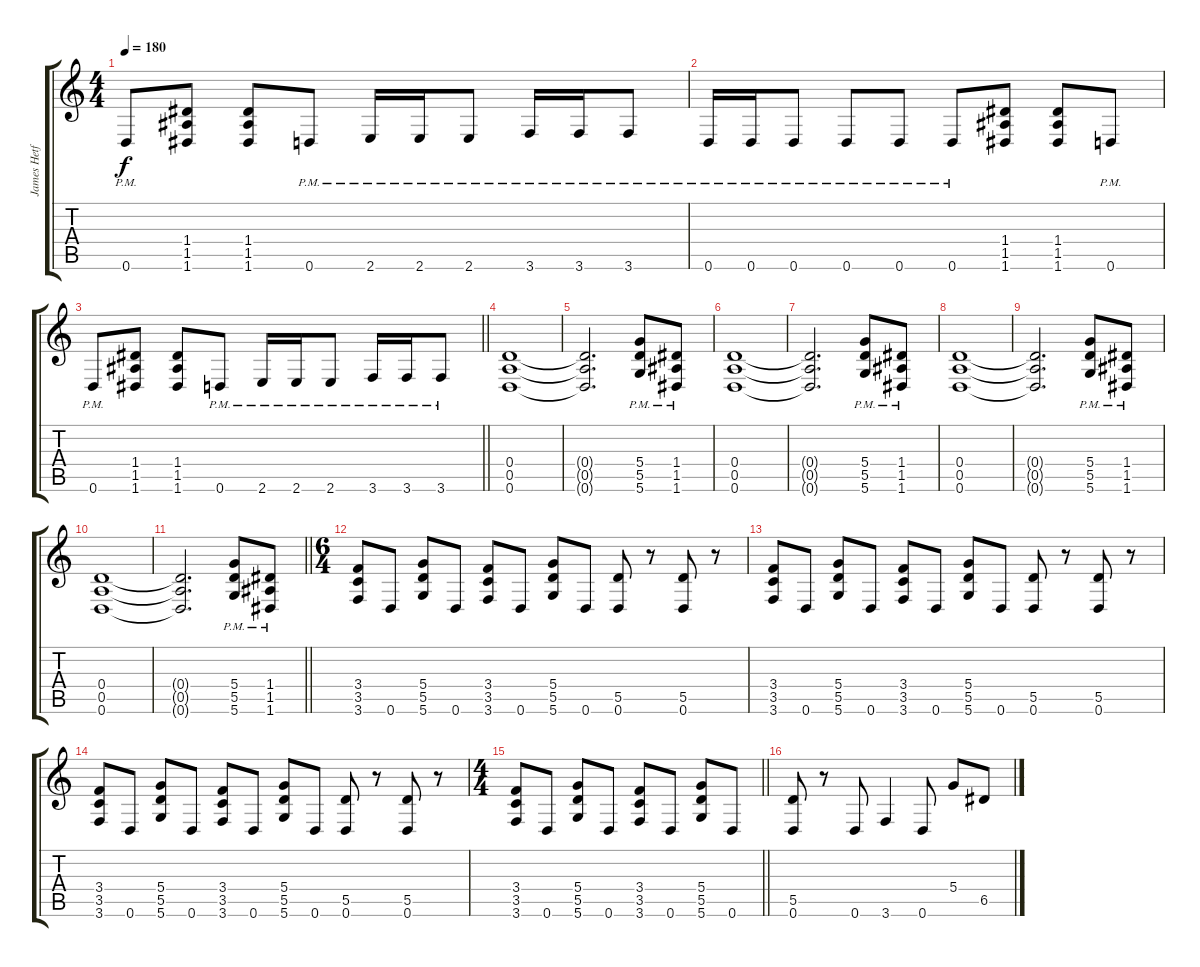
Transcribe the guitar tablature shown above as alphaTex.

\track ("James Hetfield Guitar" "James Hetf") {instrument distortionguitar}
\staff {score tabs}
\tuning (E4 B3 G3 D3 A2 D2) {hide}
\ts (4 4)
\tempo 180
\clef g2
\ks c
0.6{pm}.8{dy f} (1.4 1.5 1.6).8 (1.4 1.5 1.6).8 0.6{pm}.8 2.6{pm}.16 2.6{pm}.16 2.6{pm}.8 3.6{pm}.16 3.6{pm}.16 3.6{pm}.8 |
0.6{pm}.16 0.6{pm}.16 0.6{pm}.8 0.6{pm}.8 0.6{pm}.8 0.6{pm}.8 (1.4 1.5 1.6).8 (1.4 1.5 1.6).8 0.6{pm}.8 |
\barLineRight lightlight
0.6{pm}.8 (1.4 1.5 1.6).8 (1.4 1.5 1.6).8 0.6{pm}.8 2.6{pm}.16 2.6{pm}.16 2.6{pm}.8 3.6{pm}.16 3.6{pm}.16 3.6{pm}.8 |
\section ("" "")
(0.4 0.5 0.6).1 |
(0.4{t} 0.5{t} 0.6{t}).2{d} (5.4{pm} 5.5{pm} 5.6{pm}).8 (1.4{pm} 1.5{pm} 1.6{pm}).8 |
(0.4 0.5 0.6).1 |
(0.4{t} 0.5{t} 0.6{t}).2{d} (5.4{pm} 5.5{pm} 5.6{pm}).8 (1.4{pm} 1.5{pm} 1.6{pm}).8 |
(0.4 0.5 0.6).1 |
(0.4{t} 0.5{t} 0.6{t}).2{d} (5.4{pm} 5.5{pm} 5.6{pm}).8 (1.4{pm} 1.5{pm} 1.6{pm}).8 |
(0.4 0.5 0.6).1 |
\barLineRight lightlight
(0.4{t} 0.5{t} 0.6{t}).2{d} (5.4{pm} 5.5{pm} 5.6{pm}).8 (1.4{pm} 1.5{pm} 1.6{pm}).8 |
\ts (6 4)
\section ("" "")
(3.4 3.5 3.6).8 0.6.8 (5.4 5.5 5.6).8 0.6.8 (3.4 3.5 3.6).8 0.6.8 (5.4 5.5 5.6).8 0.6.8 (5.5 0.6).8 r.8 (5.5 0.6).8 r.8 |
(3.4 3.5 3.6).8 0.6.8 (5.4 5.5 5.6).8 0.6.8 (3.4 3.5 3.6).8 0.6.8 (5.4 5.5 5.6).8 0.6.8 (5.5 0.6).8 r.8 (5.5 0.6).8 r.8 |
(3.4 3.5 3.6).8 0.6.8 (5.4 5.5 5.6).8 0.6.8 (3.4 3.5 3.6).8 0.6.8 (5.4 5.5 5.6).8 0.6.8 (5.5 0.6).8 r.8 (5.5 0.6).8 r.8 |
\ts (4 4)
\barLineRight lightlight
(3.4 3.5 3.6).8 0.6.8 (5.4 5.5 5.6).8 0.6.8 (3.4 3.5 3.6).8 0.6.8 (5.4 5.5 5.6).8 0.6.8 |
\section ("" "")
(5.5 0.6).8 r.8 0.6.8 3.6.4 0.6.8 5.4.8 6.5.8
